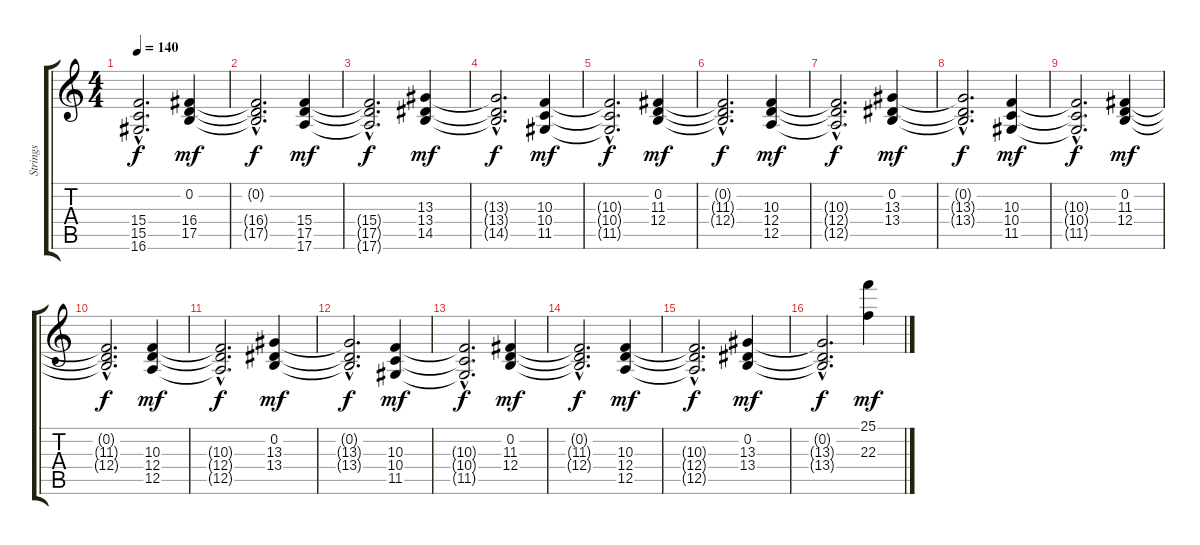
\track ("Strings" "Strings") {instrument stringensemble1}
\staff {score tabs}
\tuning (E4 B3 G3 D3 A2 E2) {hide}
\ts (4 4)
\tempo 140
\clef g2
\ks c
(15.4{hac t} 15.5{hac t} 16.6{hac t}).2{d dy f} (0.2 16.4 17.5).4{dy mf} |
(0.2{hac t} 16.4{hac t} 17.5{hac t}).2{d dy f} (15.4 17.5 17.6).4{dy mf} |
(15.4{hac t} 17.5{hac t} 17.6{hac t}).2{d dy f} (13.3 13.4 14.5).4{dy mf} |
(13.3{hac t} 13.4{hac t} 14.5{hac t}).2{d dy f} (10.3 10.4 11.5).4{dy mf} |
(10.3{hac t} 10.4{hac t} 11.5{hac t}).2{d dy f} (0.2 11.3 12.4).4{dy mf} |
(0.2{hac t} 11.3{hac t} 12.4{hac t}).2{d dy f} (10.3 12.4 12.5).4{dy mf} |
(10.3{hac t} 12.4{hac t} 12.5{hac t}).2{d dy f} (0.2 13.3 13.4).4{dy mf} |
(0.2{hac t} 13.3{hac t} 13.4{hac t}).2{d dy f} (10.3 10.4 11.5).4{dy mf} |
(10.3{hac t} 10.4{hac t} 11.5{hac t}).2{d dy f} (0.2 11.3 12.4).4{dy mf} |
(0.2{hac t} 11.3{hac t} 12.4{hac t}).2{d dy f} (10.3 12.4 12.5).4{dy mf} |
(10.3{hac t} 12.4{hac t} 12.5{hac t}).2{d dy f} (0.2 13.3 13.4).4{dy mf} |
(0.2{hac t} 13.3{hac t} 13.4{hac t}).2{d dy f} (10.3 10.4 11.5).4{dy mf} |
(10.3{hac t} 10.4{hac t} 11.5{hac t}).2{d dy f} (0.2 11.3 12.4).4{dy mf} |
(0.2{hac t} 11.3{hac t} 12.4{hac t}).2{d dy f} (10.3 12.4 12.5).4{dy mf} |
(10.3{hac t} 12.4{hac t} 12.5{hac t}).2{d dy f} (0.2 13.3 13.4).4{dy mf} |
(0.2{hac t} 13.3{hac t} 13.4{hac t}).2{d dy f} (25.1 22.3).4{dy mf}
